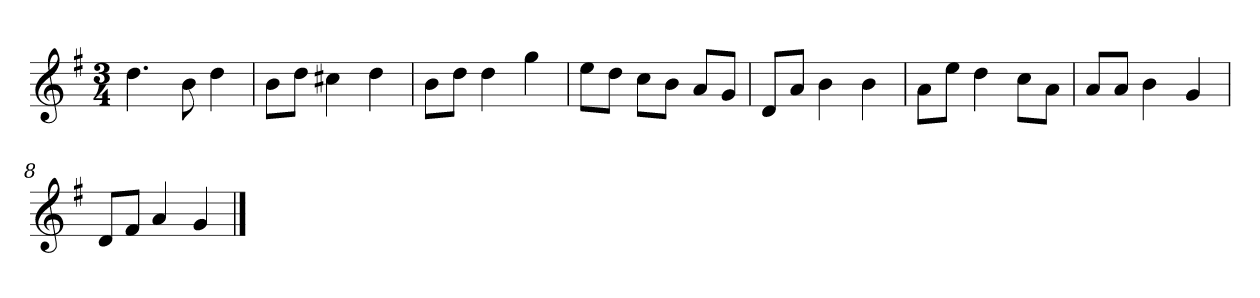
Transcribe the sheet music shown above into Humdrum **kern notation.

**kern
*part1
*staff1
*clefG2
*k[f#]
*G:
*M3/4
=
4.dd
8b
4dd
=2
8b\L
8dd\J
4cc#X
4dd
=3
8b\L
8dd\J
4dd
4gg
=4
8ee\L
8dd\J
8cc\L
8b\J
8a/L
8g/J
=5y
8d/L
8a/J
4b
4b
=6
8a\L
8ee\J
4dd
8cc\L
8a\J
=7
8a/L
8a/J
4b
4g
=8
8d/L
8f#/J
4a
4g
==
*-
